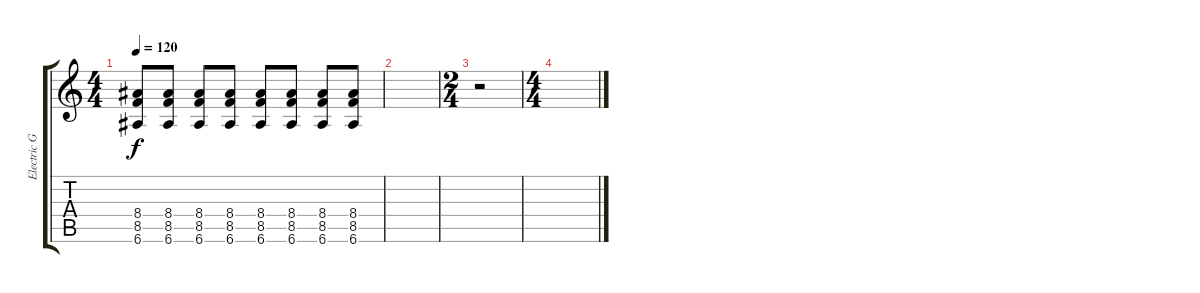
\track ("Electric Guitar ( Clean )" "Electric G") {instrument electricguitarclean}
\staff {score tabs}
\tuning (E4 B3 G3 D3 A2 E2) {hide}
\ts (4 4)
\tempo 120
\clef g2
\ks c
(8.4 8.5 6.6).8{dy f} (8.4 8.5 6.6).8 (8.4 8.5 6.6).8 (8.4 8.5 6.6).8 (8.4 8.5 6.6).8 (8.4 8.5 6.6).8 (8.4 8.5 6.6).8 (8.4 8.5 6.6).8 |
|
\ts (2 4)
r.2 |
\ts (4 4)
